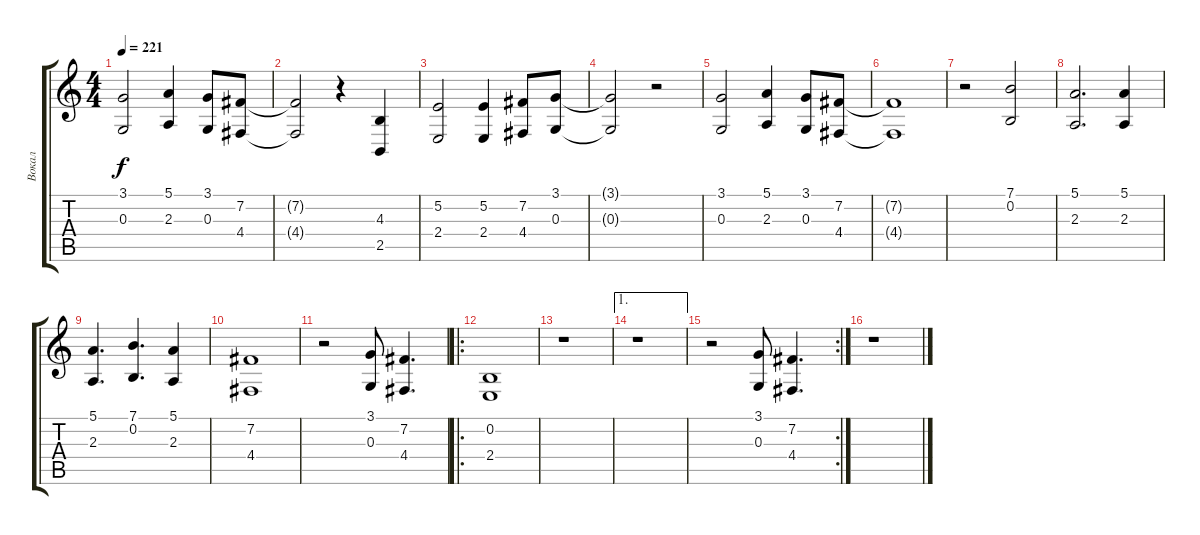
\track ("Вокал" "Вокал") {instrument drawbarorgan}
\staff {score tabs}
\tuning (E4 B3 G3 D3 A2 E2) {hide}
\ts (4 4)
\tempo 221
\clef g2
\ks c
(3.1 0.3).2{dy f} (5.1 2.3).4 (3.1 0.3).8 (7.2 4.4).8 |
(7.2{t} 4.4{t}).2 r.4 (4.3 2.5).4 |
(5.2 2.4).2 (5.2 2.4).4 (7.2 4.4).8 (3.1 0.3).8 |
(3.1{t} 0.3{t}).2 r.2 |
(3.1 0.3).2 (5.1 2.3).4 (3.1 0.3).8 (7.2 4.4).8 |
(7.2{t} 4.4{t}).1 |
r.2 (7.1 0.2).2 |
(5.1 2.3).2{d} (5.1 2.3).4 |
(5.1 2.3).4{d} (7.1 0.2).4{d} (5.1 2.3).4 |
(7.2 4.4).1 |
r.2 (3.1 0.3).8 (7.2 4.4).4{d} |
\ro
(0.2 2.4).1 |
r.1 |
\ae 1
r.1 |
\rc 2
r.2 (3.1 0.3).8 (7.2 4.4).4{d} |
r.1
